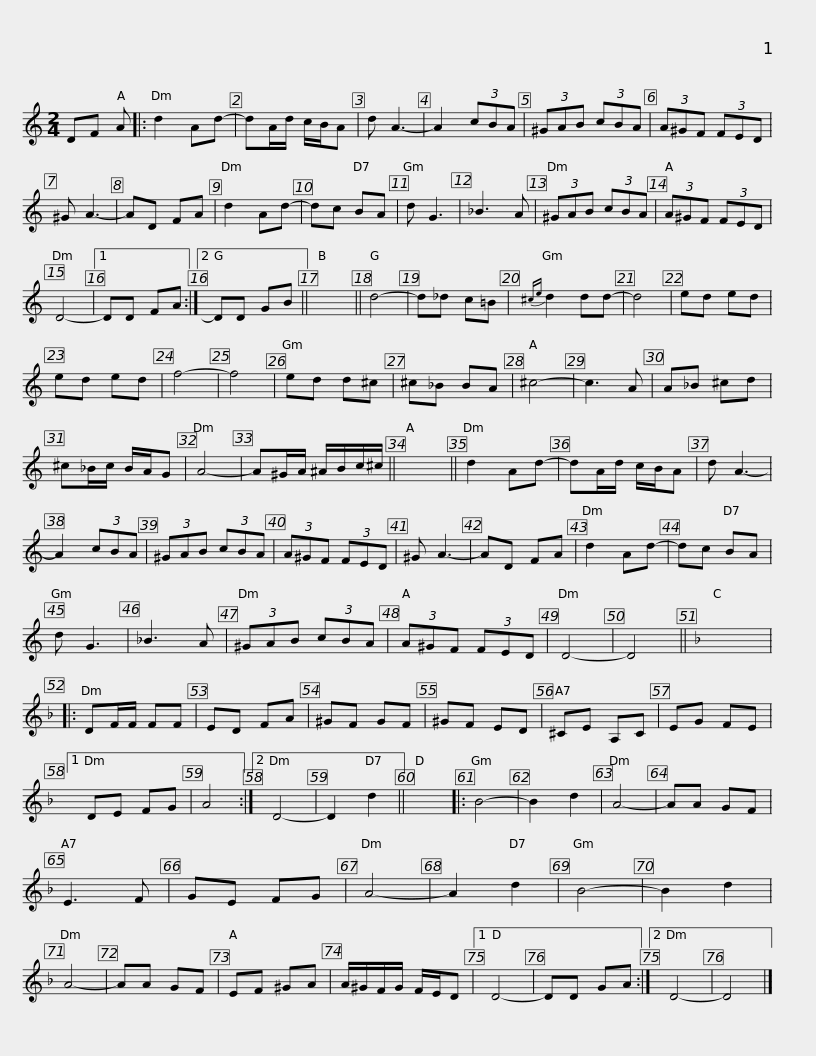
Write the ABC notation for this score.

X:1
L:1/8
M:2/4
I:linebreak $
K:C
V:1 treble
V:1
 DF A |: d2 Ad- | dA/d/ c/B/A | d A3- | A2 (3cBA | %5
 (3^GAB (3cBA | (3A^GF (3FED | ^G A3- | AD FA | d2 Ad- |$ %10
 dc BA | d G3 | _B3 A | (3^GAB (3cBA | (3A^GF (3FED | %15
 D4- |1 DD FA :|2 DD GB || x4 || d4- | %20
 d_d c=B |${^ce} d2 dd- | d4 | ed ed | ed ed | %25
 f4- | f4 | ed d^c | ^c_B BA | ^c4- | %30
 c3 A | A_B ^cd |$ ^c_B/c/ B/A/G | A4- | A^G/A/ ^A/B/c/^c/ || %35
 x4 || d2 Ad- | dA/d/ c/B/A | d A3- | A2 (3cBA | %40
 (3^GAB (3cBA |$ (3A^GF (3FED | ^G A3- | AD FA | d2 Ad- | %45
 dc BA | d G3 | _B3 A | (3^GAB (3cBA | (3A^GF (3FED | %50
 D4- | D4 ||$[K:Dmin] x4 |: DF/F/ FF | ED FA | %55
 ^GF GF | ^GF ED | ^CE A,C | EG FE |1 DE FG | %60
 A4 :|2 D4- | D2 d2 || x4 |: B4- |$ %65
 B2 d2 | A4- | AA GF | E3 F | GE FG | %70
 A4- | A2 d2 | B4- | B2 d2 | A4- | %75
 AA GF | EF ^GA | A/^G/F/G/ F/E/D |1$ D4- | DD GA :|2 %80
 D4- | D4 |] %82
